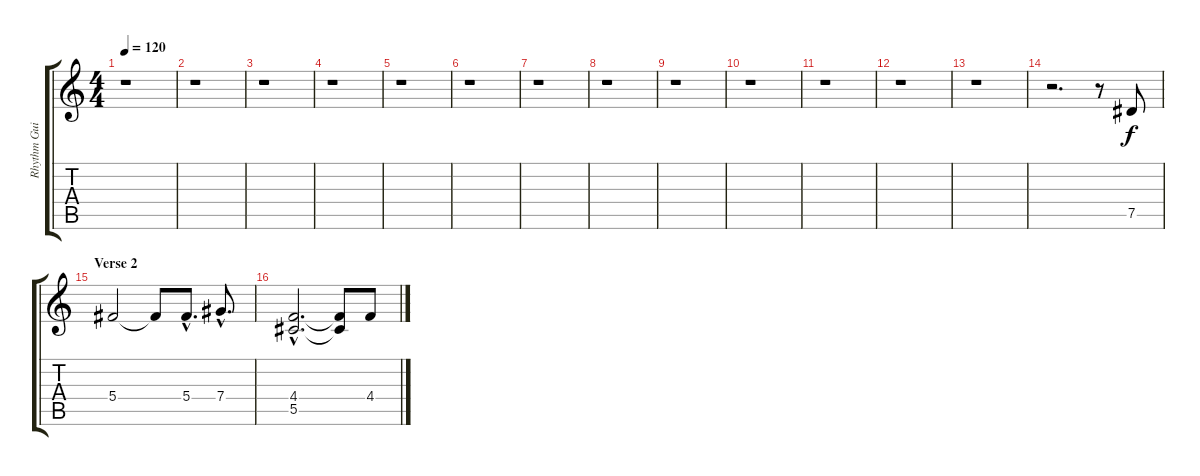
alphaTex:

\track ("Rhythm Guitar" "Rhythm Gui") {instrument distortionguitar}
\staff {score tabs}
\tuning (Eb4 Bb3 Gb3 Db3 Ab2 Eb2) {hide}
\ts (4 4)
\tempo 120
\clef g2
\ks c
r.1{dy f} |
r.1 |
r.1 |
r.1 |
r.1 |
r.1 |
r.1 |
r.1 |
r.1 |
r.1 |
r.1 |
r.1 |
r.1 |
r.2{d} r.8 7.5.8{instrument acousticguitarnylon} |
\section ("" "Verse 2")
5.4.2 5.4{t}.8 5.4{hac}.8{d} 7.4{hac}.8{d} |
(4.4{hac} 5.5{hac}).2{d} (4.4{t} 5.5{t}).8 4.4.8
